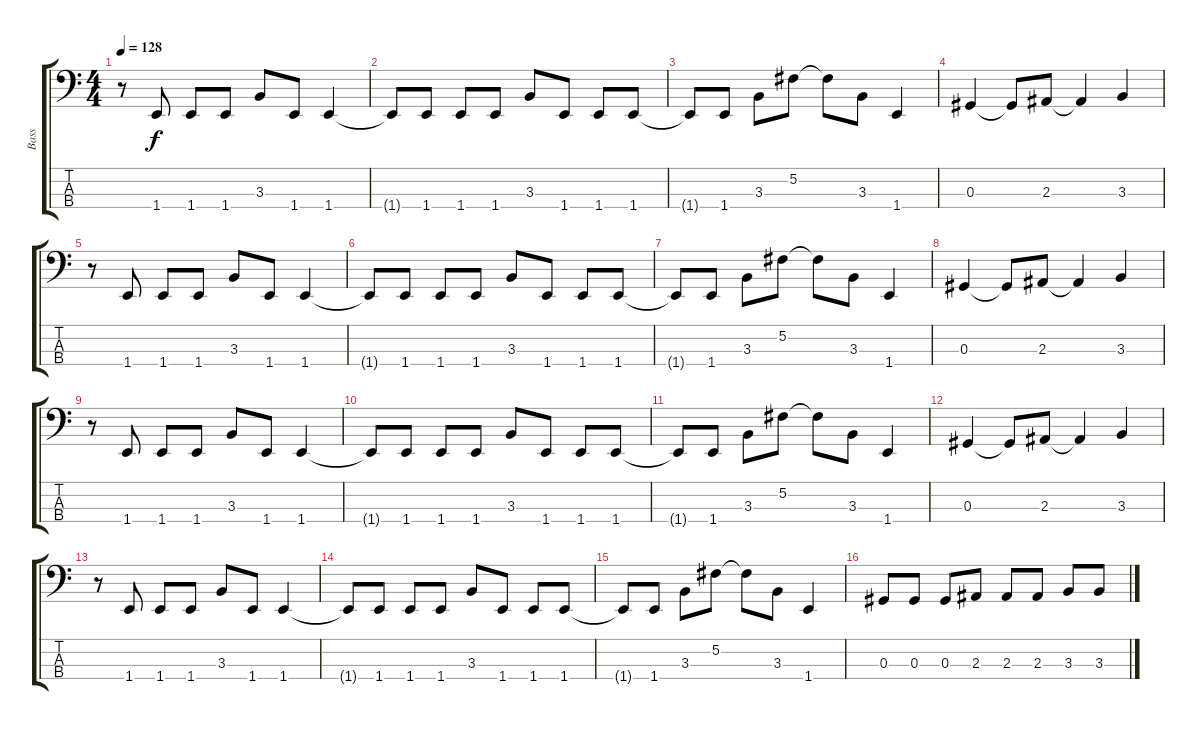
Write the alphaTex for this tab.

\track ("Bass" "Bass") {instrument electricbasspick}
\staff {score tabs}
\tuning (Gb2 Db2 Ab1 Eb1) {hide}
\ts (4 4)
\tempo 128
\clef f4
\ks c
r.8{dy f} 1.4.8 1.4.8 1.4.8 3.3.8 1.4.8 1.4.4 |
1.4{t}.8 1.4.8 1.4.8 1.4.8 3.3.8 1.4.8 1.4.8 1.4.8 |
1.4{t}.8 1.4.8 3.3.8 5.2.8 5.2{t}.8 3.3.8 1.4.4 |
0.3.4 0.3{t}.8 2.3.8 2.3{t}.4 3.3.4 |
r.8 1.4.8 1.4.8 1.4.8 3.3.8 1.4.8 1.4.4 |
1.4{t}.8 1.4.8 1.4.8 1.4.8 3.3.8 1.4.8 1.4.8 1.4.8 |
1.4{t}.8 1.4.8 3.3.8 5.2.8 5.2{t}.8 3.3.8 1.4.4 |
0.3.4 0.3{t}.8 2.3.8 2.3{t}.4 3.3.4 |
r.8 1.4.8 1.4.8 1.4.8 3.3.8 1.4.8 1.4.4 |
1.4{t}.8 1.4.8 1.4.8 1.4.8 3.3.8 1.4.8 1.4.8 1.4.8 |
1.4{t}.8 1.4.8 3.3.8 5.2.8 5.2{t}.8 3.3.8 1.4.4 |
0.3.4 0.3{t}.8 2.3.8 2.3{t}.4 3.3.4 |
r.8 1.4.8 1.4.8 1.4.8 3.3.8 1.4.8 1.4.4 |
1.4{t}.8 1.4.8 1.4.8 1.4.8 3.3.8 1.4.8 1.4.8 1.4.8 |
1.4{t}.8 1.4.8 3.3.8 5.2.8 5.2{t}.8 3.3.8 1.4.4 |
0.3.8 0.3.8 0.3.8 2.3.8 2.3.8 2.3.8 3.3.8 3.3.8
